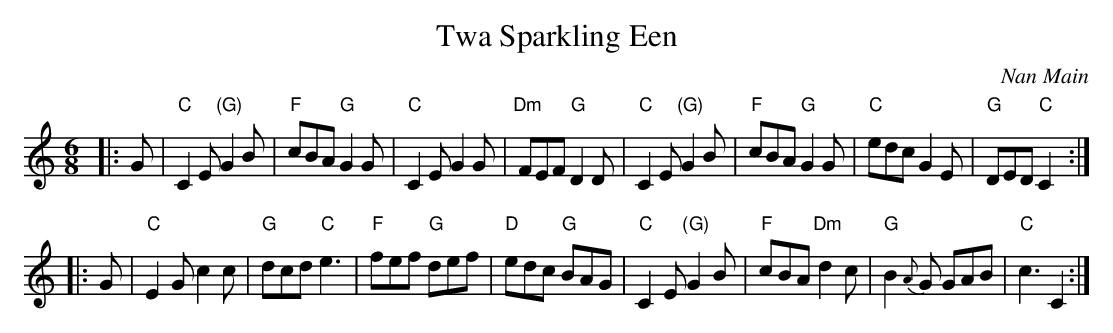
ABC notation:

X:1
T: Twa Sparkling Een
C: Nan Main
M: 6/8
L: 1/8
K: C
|: G |\
"C"C2E "(G)"G2B | "F"cBA "G"G2G | "C"C2E G2G | "Dm"FEF "G"D2D |\
"C"C2E "(G)"G2B | "F"cBA "G"G2G | "C"edc G2E | "G"DED "C"C2 :|
|: G |\
"C"E2G c2c | "G"dcd "C"e3 | "F"fef "G"def | "D"edc "G"BAG |\
"C"C2E "(G)"G2B | "F"cBA "Dm"d2c | "G"B2{A}G GAB | "C"c3 C2 :|
